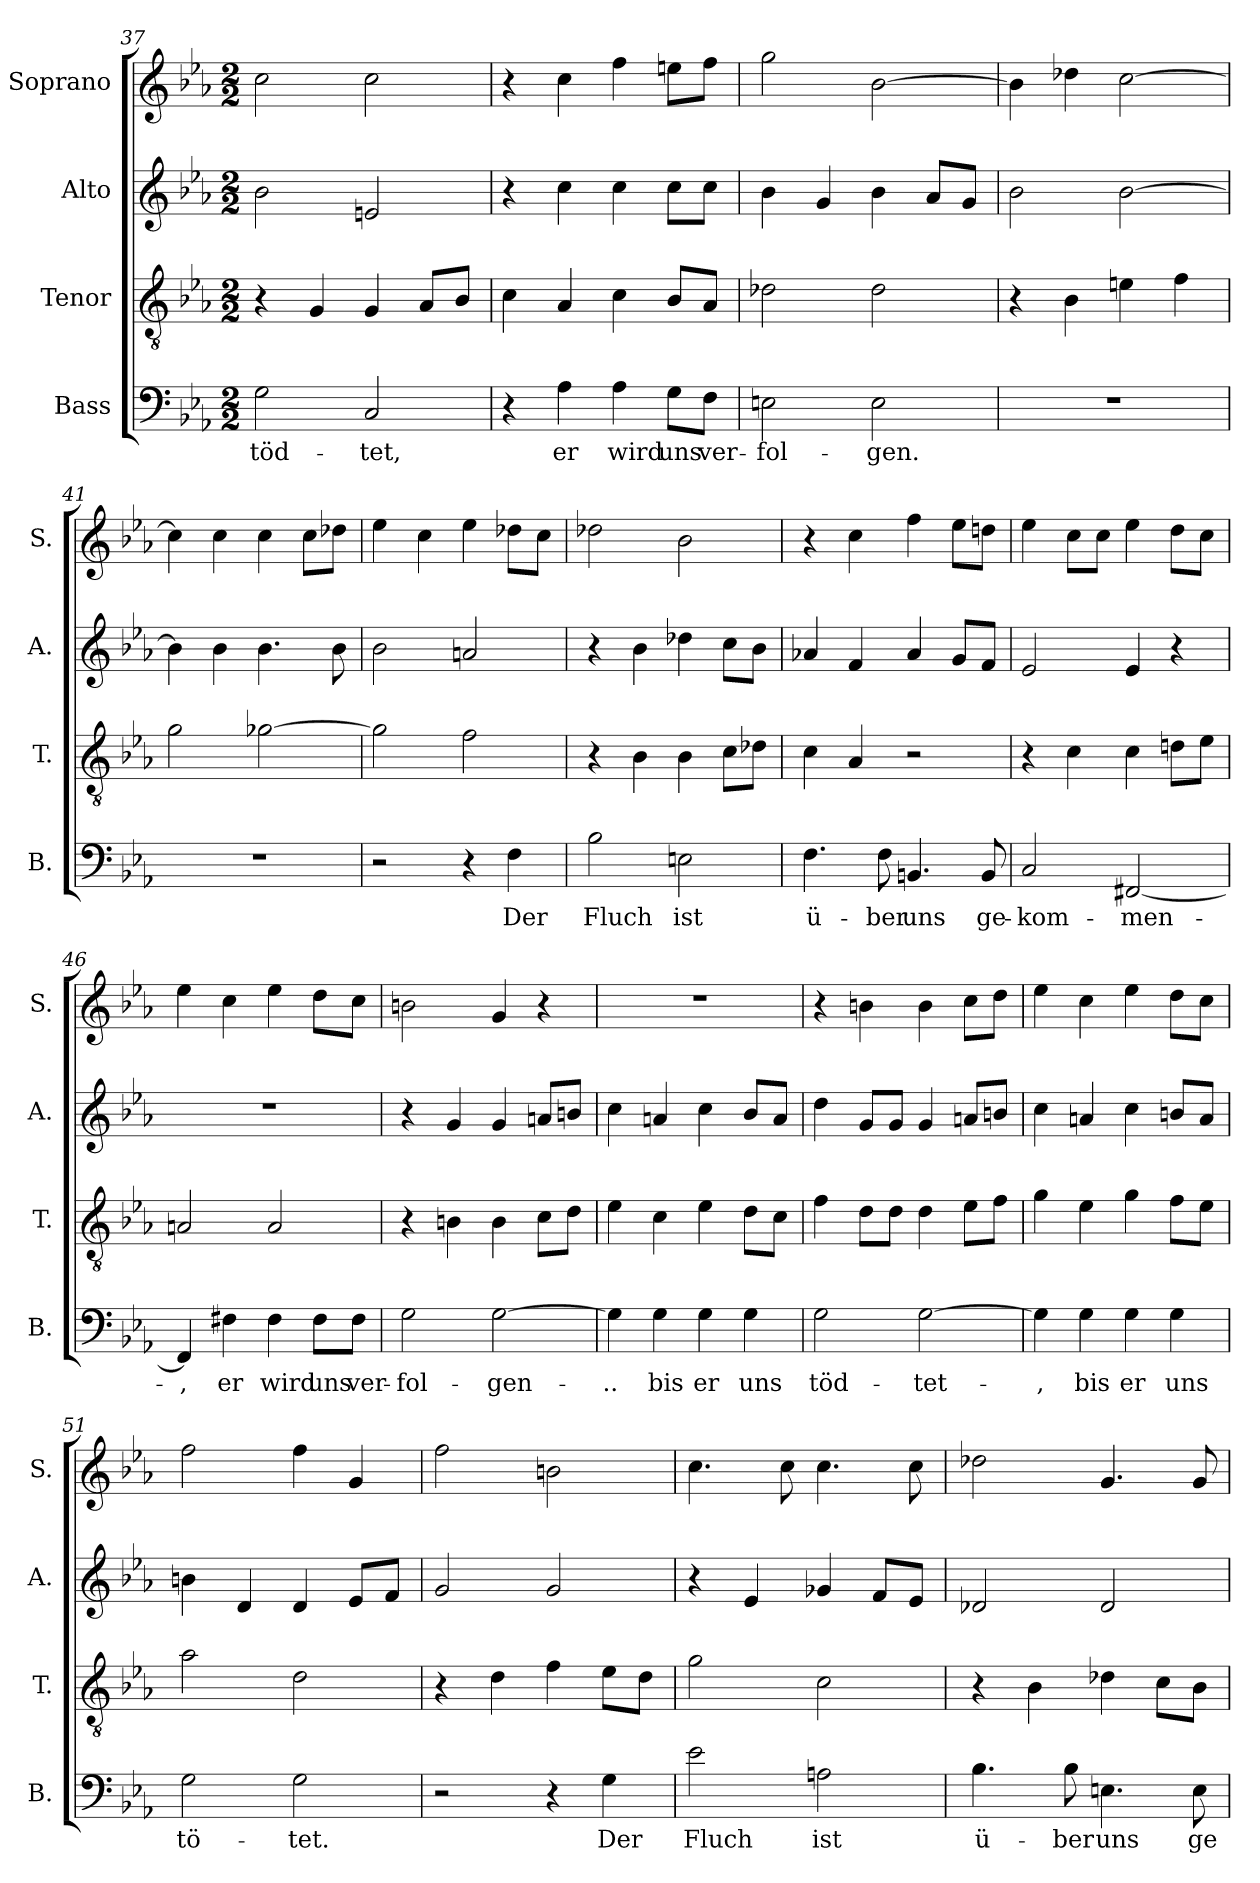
**kern	**text	**kern	**kern	**kern
*part4	*part4	*part3	*part2	*part1
*staff4	*staff4	*staff3	*staff2	*staff1
*I"Bass	*	*I"Tenor	*I"Alto	*I"Soprano
*I'B.	*	*I'T.	*I'A.	*I'S.
*clefF4	*	*clefGv2	*clefG2	*clefG2
*k[b-e-a-]	*	*k[b-e-a-]	*k[b-e-a-]	*k[b-e-a-]
*M2/2	*	*M2/2	*M2/2	*M2/2
=37	=37	=37	=37	=37
2G\	töd-	4r	2b-\	2cc\
.	.	4G/	.	.
2C/	-tet,	4G/	2en/	2cc\
.	.	8A-/L	.	.
.	.	8B-/J	.	.
!!LO:PB:g=z
=38	=38	=38	=38	=38
4r	.	4c\	4r	4r
4A-\	er	4A-/	4cc\	4cc\
4A-\	wird	4c\	4cc\	4ff\
8G\L	uns	8B-/L	8cc\L	8een\L
8F\J	ver-	8A-/J	8cc\J	8ff\J
=39	=39	=39	=39	=39
2En\	-fol-	2d-X\	4b-\	2gg\
.	.	.	4g/	.
2E\	-gen.	2d-\	4b-\	[2b-\
.	.	.	8a-/L	.
.	.	.	8g/J	.
=40	=40	=40	=40	=40
1r	.	4r	2b-\	4b-\]
.	.	4B-\	.	4dd-X\
.	.	4en\	[2b-\	[2cc\
.	.	4f\	.	.
=41	=41	=41	=41	=41
1r	.	2g\	4b-\]	4cc\]
.	.	.	4b-\	4cc\
.	.	[2g-X\	4.b-\	4cc\
.	.	.	.	8cc\L
.	.	.	8b-\	8dd-X\J
=42	=42	=42	=42	=42
2r	.	2g-\]	2b-\	4ee-\
.	.	.	.	4cc\
4r	.	2f\	2an/	4ee-\
4F\	Der	.	.	8dd-X\L
.	.	.	.	8cc\J
=43	=43	=43	=43	=43
2B-\	Fluch	4r	4r	2dd-X\
.	.	4B-\	4b-\	.
2En\	ist	4B-\	4dd-X\	2b-\
.	.	8c\L	8cc\L	.
.	.	8d-X\J	8b-\J	.
=44	=44	=44	=44	=44
4.F\	ü-	4c\	4a-X/	4r
.	.	4A-/	4f/	4cc\
8F\	-ber	.	.	.
4.BBn/	uns	2r	4a-/	4ff\
.	.	.	8g/L	8ee-\L
8BB/	ge-	.	8f/J	8ddn\J
=45	=45	=45	=45	=45
2C/	-kom-	4r	2e-/	4ee-\
.	.	4c\	.	8cc\L
.	.	.	.	8cc\J
[2FF#X/	-men-	4c\	4e-/	4ee-\
.	.	8dn\L	4r	8dd\L
.	.	8e-\J	.	8cc\J
!!LO:LB:g=z
=46	=46	=46	=46	=46
4FF#/]	-,	2An/	1r	4ee-\
4F#X\	er	.	.	4cc\
4F#\	wird	2A/	.	4ee-\
8F#\L	uns	.	.	8dd\L
8F#\J	ver-	.	.	8cc\J
=47	=47	=47	=47	=47
2G\	-fol-	4r	4r	2bn\
.	.	4Bn\	4g/	.
[2G\	-gen-	4B\	4g/	4g/
.	.	8c\L	8an/L	4r
.	.	8d\J	8bn/J	.
=48	=48	=48	=48	=48
4G\]	-..	4e-\	4cc\	1r
4G\	bis	4c\	4an/	.
4G\	er	4e-\	4cc\	.
4G\	uns	8d\L	8b-/L	.
.	.	8c\J	8a/J	.
=49	=49	=49	=49	=49
2G\	töd-	4f\	4dd\	4r
.	.	8d\L	8g/L	4bn\
.	.	8d\J	8g/J	.
[2G\	-tet-	4d\	4g/	4b\
.	.	8e-\L	8an/L	8cc\L
.	.	8f\J	8bn/J	8dd\J
=50	=50	=50	=50	=50
4G\]	-,	4g\	4cc\	4ee-\
4G\	bis	4e-\	4an/	4cc\
4G\	er	4g\	4cc\	4ee-\
4G\	uns	8f\L	8bn/L	8dd\L
.	.	8e-\J	8a/J	8cc\J
=51	=51	=51	=51	=51
2G\	tö-	2a-\	4bn\	2ff\
.	.	.	4d/	.
2G\	-tet.	2d\	4d/	4ff\
.	.	.	8e-/L	4g/
.	.	.	8f/J	.
=52	=52	=52	=52	=52
2r	.	4r	2g/	2ff\
.	.	4d\	.	.
4r	.	4f\	2g/	2bn\
4G\	Der	8e-\L	.	.
.	.	8d\J	.	.
=53	=53	=53	=53	=53
2e-\	Fluch	2g\	4r	4.cc\
.	.	.	4e-/	.
.	.	.	.	8cc\
2An\	ist	2c\	4g-X/	4.cc\
.	.	.	8f/L	.
.	.	.	8e-/J	8cc\
!!LO:LB:g=z
=54	=54	=54	=54	=54
4.B-\	ü-	4r	2d-X/	2dd-X\
.	.	4B-\	.	.
8B-\	-ber	.	.	.
4.En\	uns	4d-X\	2d-/	4.g/
.	.	8c\L	.	.
8E\	ge-	8B-\J	.	8g/
=	=	=	=	=
*-	*-	*-	*-	*-
